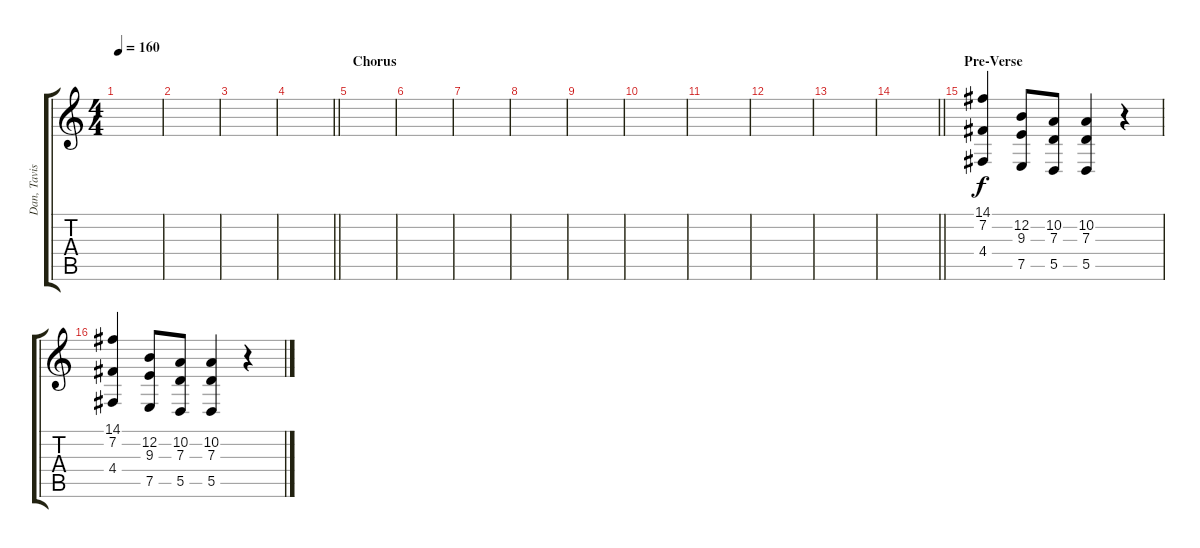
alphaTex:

\track ("Dan, Tavis, Scott (Horny People)" "Dan, Tavis") {instrument trumpet}
\staff {score tabs}
\tuning (E4 B3 G3 D3 A2 E2) {hide}
\ts (4 4)
\tempo 160
\clef g2
\ks c
|
|
|
\barLineRight lightlight
|
\section ("" "Chorus")
|
|
|
|
|
|
|
|
|
\barLineRight lightlight
|
\section ("" "Pre-Verse")
(14.1 7.2 4.4).4 (12.2 9.3 7.5).8 (10.2 7.3 5.5).8 (10.2 7.3 5.5).4 r.4 |
(14.1 7.2 4.4).4 (12.2 9.3 7.5).8 (10.2 7.3 5.5).8 (10.2 7.3 5.5).4 r.4
